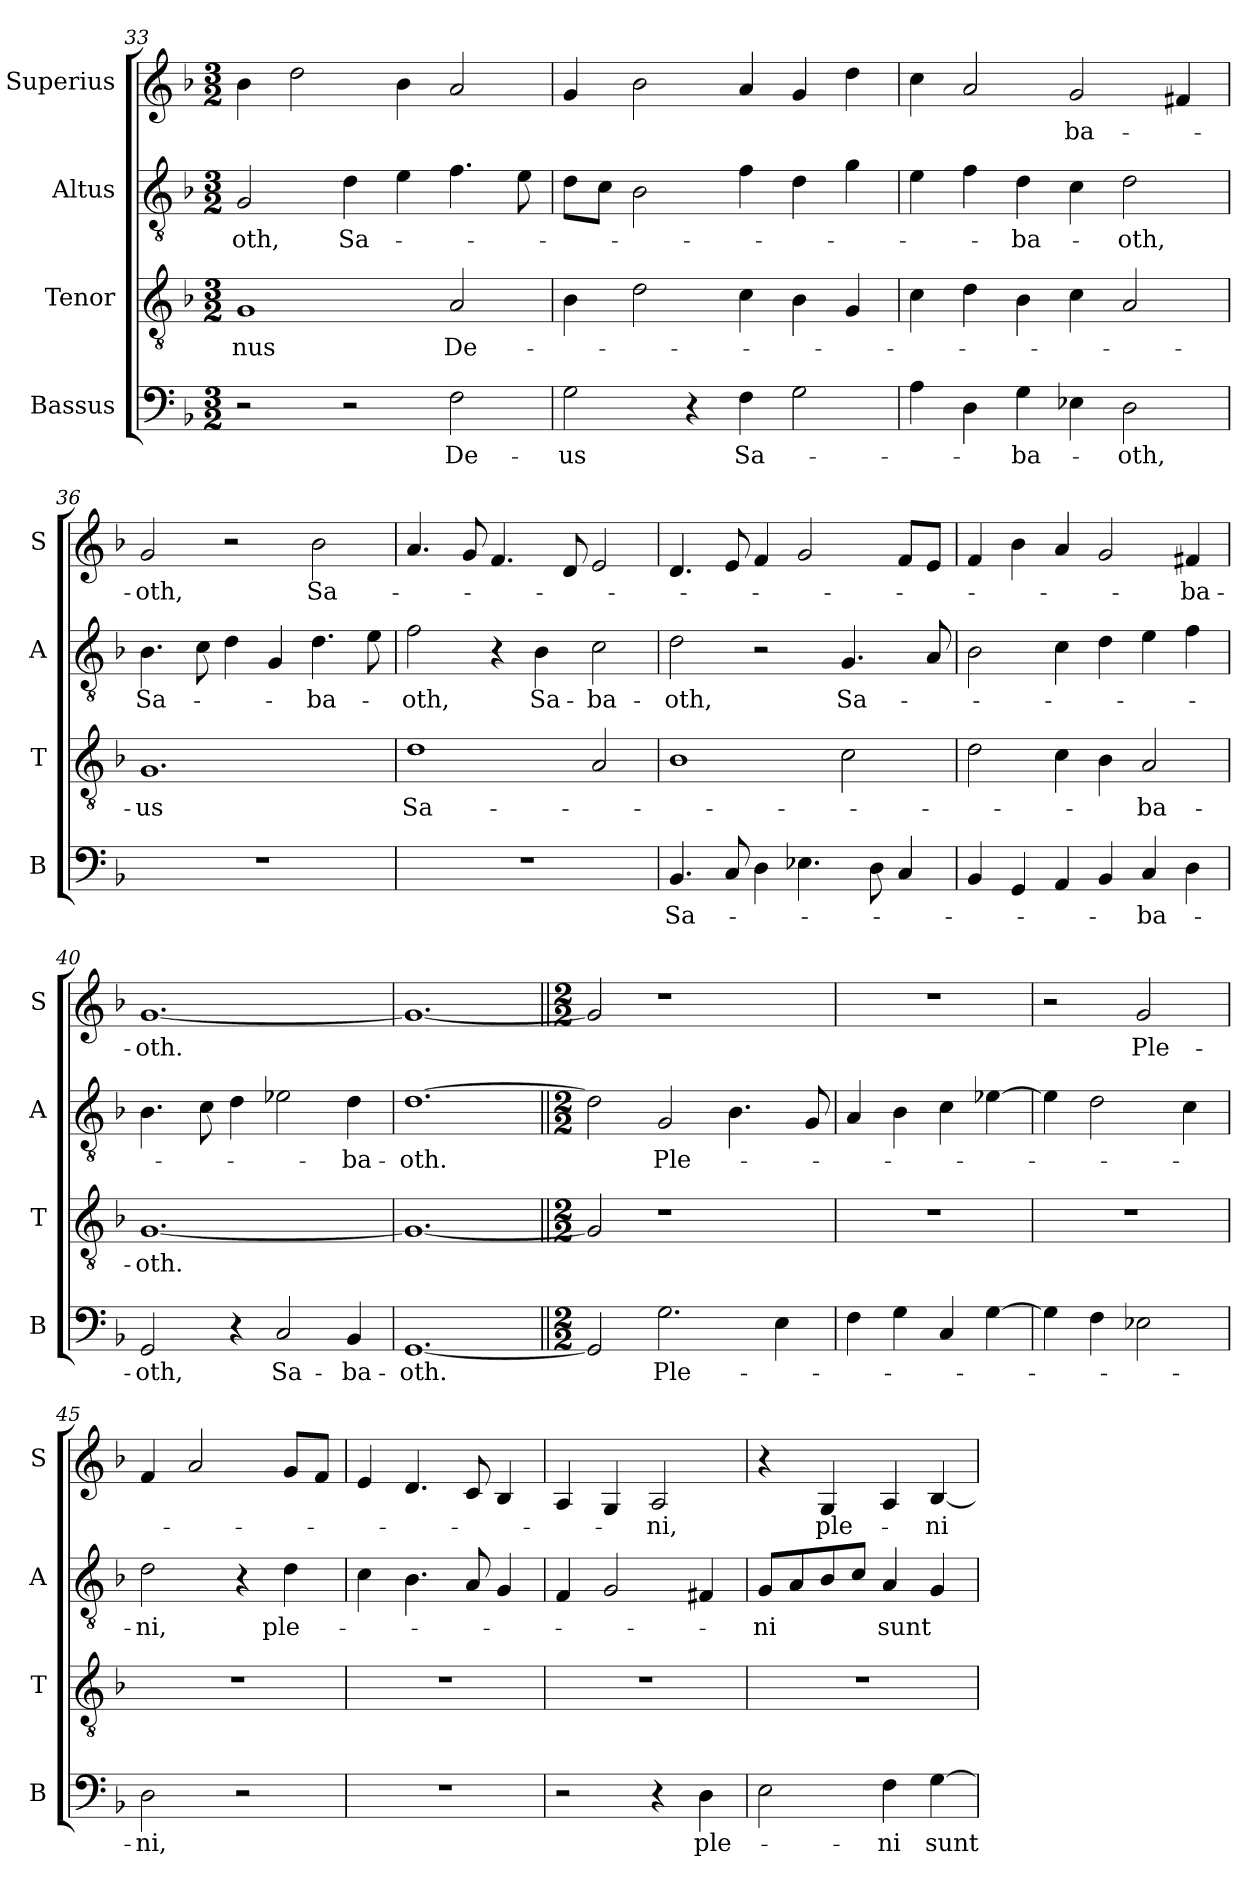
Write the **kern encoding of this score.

**kern	**text	**kern	**text	**kern	**text	**kern	**text
*part4	*part4	*part3	*part3	*part2	*part2	*part1	*part1
*staff4	*staff4	*staff3	*staff3	*staff2	*staff2	*staff1	*staff1
*I"Bassus	*	*I"Tenor	*	*I"Altus	*	*I"Superius	*
*I'B	*	*I'T	*	*I'A	*	*I'S	*
*clefF4	*	*clefGv2	*	*clefGv2	*	*clefG2	*
*k[b-]	*	*k[b-]	*	*k[b-]	*	*k[b-]	*
*M3/2	*	*M3/2	*	*M3/2	*	*M3/2	*
=33	=33	=33	=33	=33	=33	=33	=33
!	!	!	!	!	!LO:LY:i	!	!
2r	.	1G	-nus	2G	-oth,	4b-	.
.	.	.	.	.	.	2dd	.
!	!	!	!	!	!LO:LY:i	!	!
2r	.	.	.	4d	Sa-	.	.
.	.	.	.	4e	.	4b-	.
!	!LO:LY:i	!	!	!	!	!	!
2F	De-	2A	De-	4.f	.	2a	.
.	.	.	.	8e	.	.	.
=34	=34	=34	=34	=34	=34	=34	=34
!	!LO:LY:i	!	!	!	!	!	!
2G	-us	4B-	.	8dL	.	4g	.
.	.	.	.	8cJ	.	.	.
.	.	2d	.	2B-	.	2b-	.
4r	.	.	.	.	.	.	.
!	!LO:LY:i	!	!	!	!	!	!
4F	Sa-	4c	.	4f	.	4a	.
2G	.	4B-	.	4d	.	4g	.
.	.	4G	.	4g	.	4dd	.
=35	=35	=35	=35	=35	=35	=35	=35
4A	.	4c	.	4e	.	4cc	.
4D	.	4d	.	4f	.	2a	.
!	!LO:LY:i	!	!	!	!	!	!
4G	-ba-	4B-	.	4d	-ba-	.	.
!	!	!	!	!	!	!	!LO:LY:i
4E-X	.	4c	.	4c	.	2g	-ba-
!	!LO:LY:i	!	!	!	!LO:LY:i	!	!
2D	-oth,	2A	.	2d	-oth,	.	.
.	.	.	.	.	.	4f#X	.
=36	=36	=36	=36	=36	=36	=36	=36
!	!	!	!	!	!LO:LY:i	!	!LO:LY:i
1.r	.	1.G	-us	4.B-	Sa-	2g	-oth,
.	.	.	.	8c	.	.	.
.	.	.	.	4d	.	2r	.
.	.	.	.	4G	.	.	.
!	!	!	!	!	!LO:LY:i	!	!LO:LY:i
.	.	.	.	4.d	-ba-	2b-	Sa-
.	.	.	.	8e	.	.	.
=37	=37	=37	=37	=37	=37	=37	=37
!	!	!	!	!	!LO:LY:i	!	!
1.r	.	1d	Sa-	2f	-oth,	4.a	.
.	.	.	.	.	.	8g	.
.	.	.	.	4r	.	4.f	.
!	!	!	!	!	!LO:LY:i	!	!
.	.	.	.	4B-	Sa-	.	.
.	.	.	.	.	.	8d	.
!	!	!	!	!	!LO:LY:i	!	!
.	.	2A	.	2c	-ba-	2e	.
=38	=38	=38	=38	=38	=38	=38	=38
!	!LO:LY:i	!	!	!	!LO:LY:i	!	!
4.BB-	Sa-	1B-	.	2d	-oth,	4.d	.
8C	.	.	.	.	.	8e	.
4D	.	.	.	2r	.	4f	.
4.E-X	.	.	.	.	.	2g	.
!	!	!	!	!	!LO:LY:i	!	!
.	.	2c	.	4.G	Sa-	.	.
8D	.	.	.	.	.	.	.
4C	.	.	.	.	.	8fL	.
.	.	.	.	8A	.	8eJ	.
=39	=39	=39	=39	=39	=39	=39	=39
4BB-	.	2d	.	2B-	.	4f	.
4GG	.	.	.	.	.	4b-	.
4AA	.	4c	.	4c	.	4a	.
4BB-	.	4B-	.	4d	.	2g	.
4C	-ba-	2A	-ba-	4e	.	.	.
4D	.	.	.	4f	.	4f#X	-ba-
=40	=40	=40	=40	=40	=40	=40	=40
2GG	-oth,	[1.G	-oth.	4.B-	.	[1.g	-oth.
.	.	.	.	8c	.	.	.
4r	.	.	.	4d	.	.	.
!	!LO:LY:i	!	!	!	!	!	!
2C	Sa-	.	.	2e-X	.	.	.
!	!LO:LY:i	!	!	!	!LO:LY:i	!	!
4BB-	-ba-	.	.	4d	-ba-	.	.
=41	=41	=41	=41	=41	=41	=41	=41
!	!LO:LY:i	!	!	!	!	!	!
[1.GG	-oth.	1.G_	.	[1.d	-oth.	1.g_	.
=42||	=42||	=42||	=42||	=42||	=42||	=42||	=42||
*M2/2	*	*M2/2	*	*M2/2	*	*M2/2	*
2GG]	.	2G]	.	2d]	.	2g]	.
2.G	Ple-	1r	.	2G	Ple-	1r	.
.	.	.	.	4.B-	.	.	.
4E	.	.	.	.	.	.	.
.	.	.	.	8G	.	.	.
=43	=43	=43	=43	=43	=43	=43	=43
4F	.	1r	.	4A	.	1r	.
4G	.	.	.	4B-	.	.	.
4C	.	.	.	4c	.	.	.
[4G	.	.	.	[4e-X	.	.	.
=44	=44	=44	=44	=44	=44	=44	=44
4G]	.	1r	.	4e-]	.	2r	.
4F	.	.	.	2d	.	.	.
2E-X	.	.	.	.	.	2g	Ple-
.	.	.	.	4c	.	.	.
=45	=45	=45	=45	=45	=45	=45	=45
2D	-ni,	1r	.	2d	-ni,	4f	.
.	.	.	.	.	.	2a	.
2r	.	.	.	4r	.	.	.
!	!	!	!	!	!LO:LY:i	!	!
.	.	.	.	4d	ple-	8gL	.
.	.	.	.	.	.	8fJ	.
=46	=46	=46	=46	=46	=46	=46	=46
1r	.	1r	.	4c	.	4e	.
.	.	.	.	4.B-	.	4.d	.
.	.	.	.	8A	.	8c	.
.	.	.	.	4G	.	4B-	.
=47	=47	=47	=47	=47	=47	=47	=47
2r	.	1r	.	4F	.	4A	.
.	.	.	.	2G	.	4G	.
4r	.	.	.	.	.	2A	-ni,
!	!LO:LY:i	!	!	!	!	!	!
4D	ple-	.	.	4F#X	.	.	.
=48	=48	=48	=48	=48	=48	=48	=48
!	!	!	!	!	!LO:LY:i	!	!
2E	.	1r	.	8GL	-ni	4r	.
.	.	.	.	8A	.	.	.
!	!	!	!	!	!	!	!LO:LY:i
.	.	.	.	8B-	.	4G	ple-
.	.	.	.	8cJ	.	.	.
!	!LO:LY:i	!	!	!	!	!	!
4F	-ni	.	.	4A	sunt	4A	.
!	!	!	!	!	!	!	!LO:LY:i
[4G	sunt	.	.	4G	.	[4B-	-ni
=	=	=	=	=	=	=	=
*-	*-	*-	*-	*-	*-	*-	*-
